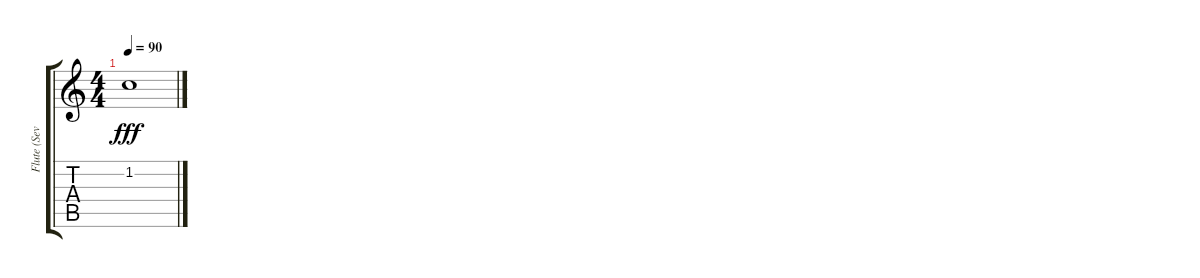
\track ("Flute (Sevan)" "Flute (Sev") {instrument piccolo}
\staff {score tabs}
\tuning (E5 B4 G4 D4 A3 E3) {hide}
\ts (4 4)
\tempo 90
\clef g2
\ks c
1.2.1{dy fff}
